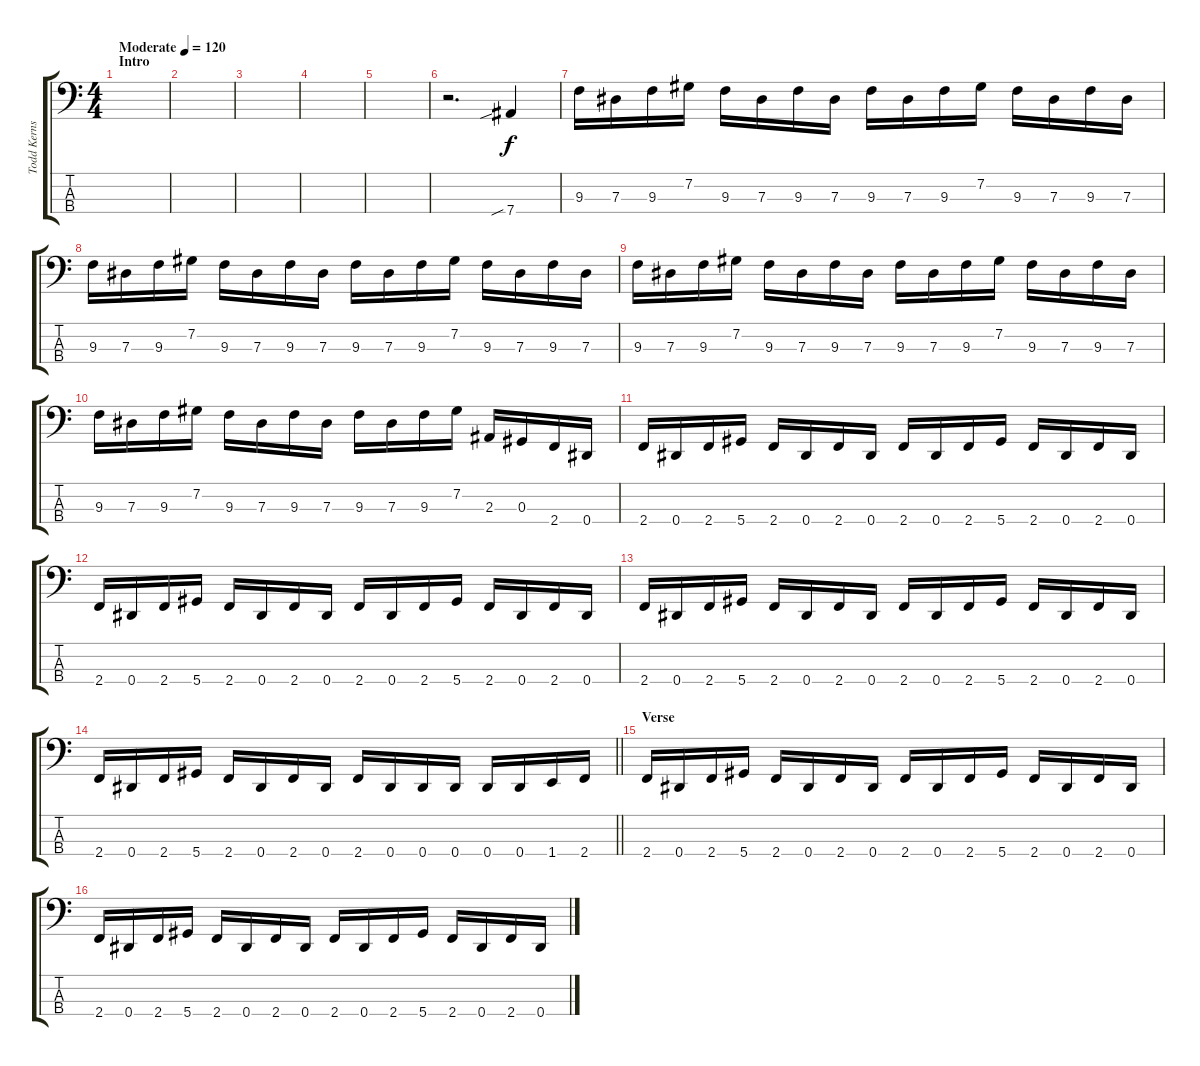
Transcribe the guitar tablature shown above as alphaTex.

\track ("Todd Kerns" "Todd Kerns") {instrument electricbasspick}
\staff {score tabs}
\tuning (Gb2 Db2 Ab1 Eb1) {hide}
\ts (4 4)
\section ("" "Intro")
\tempo (120 "Moderate")
\clef f4
\ks c
|
|
|
|
|
r.2{d} 7.4{sib}.4 |
9.3.16 7.3.16 9.3.16 7.2.16 9.3.16 7.3.16 9.3.16 7.3.16 9.3.16 7.3.16 9.3.16 7.2.16 9.3.16 7.3.16 9.3.16 7.3.16 |
9.3.16 7.3.16 9.3.16 7.2.16 9.3.16 7.3.16 9.3.16 7.3.16 9.3.16 7.3.16 9.3.16 7.2.16 9.3.16 7.3.16 9.3.16 7.3.16 |
9.3.16 7.3.16 9.3.16 7.2.16 9.3.16 7.3.16 9.3.16 7.3.16 9.3.16 7.3.16 9.3.16 7.2.16 9.3.16 7.3.16 9.3.16 7.3.16 |
9.3.16 7.3.16 9.3.16 7.2.16 9.3.16 7.3.16 9.3.16 7.3.16 9.3.16 7.3.16 9.3.16 7.2.16 2.3.16 0.3.16 2.4.16 0.4.16 |
2.4.16 0.4.16 2.4.16 5.4.16 2.4.16 0.4.16 2.4.16 0.4.16 2.4.16 0.4.16 2.4.16 5.4.16 2.4.16 0.4.16 2.4.16 0.4.16 |
2.4.16 0.4.16 2.4.16 5.4.16 2.4.16 0.4.16 2.4.16 0.4.16 2.4.16 0.4.16 2.4.16 5.4.16 2.4.16 0.4.16 2.4.16 0.4.16 |
2.4.16 0.4.16 2.4.16 5.4.16 2.4.16 0.4.16 2.4.16 0.4.16 2.4.16 0.4.16 2.4.16 5.4.16 2.4.16 0.4.16 2.4.16 0.4.16 |
\barLineRight lightlight
2.4.16 0.4.16 2.4.16 5.4.16 2.4.16 0.4.16 2.4.16 0.4.16 2.4.16 0.4.16 0.4.16 0.4.16 0.4.16 0.4.16 1.4.16 2.4.16 |
\section ("" "Verse")
2.4.16 0.4.16 2.4.16 5.4.16 2.4.16 0.4.16 2.4.16 0.4.16 2.4.16 0.4.16 2.4.16 5.4.16 2.4.16 0.4.16 2.4.16 0.4.16 |
2.4.16 0.4.16 2.4.16 5.4.16 2.4.16 0.4.16 2.4.16 0.4.16 2.4.16 0.4.16 2.4.16 5.4.16 2.4.16 0.4.16 2.4.16 0.4.16
